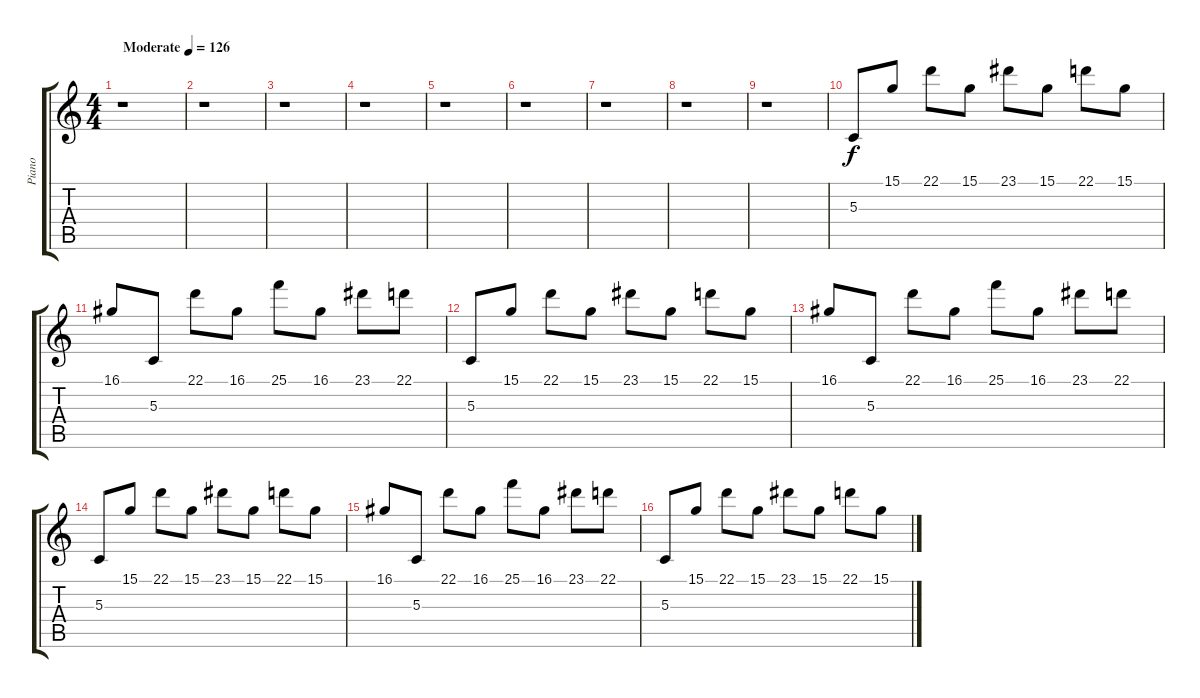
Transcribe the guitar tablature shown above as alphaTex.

\track ("Piano" "Piano") {instrument brightacousticpiano}
\staff {score tabs}
\tuning (E4 B3 G3 D3 A2 E2) {hide}
\ts (4 4)
\tempo (126 "Moderate")
\clef g2
\ks c
r.1{dy f instrument brightacousticpiano} |
r.1 |
r.1 |
r.1 |
r.1 |
r.1 |
r.1 |
r.1 |
r.1 |
5.3.8 15.1.8 22.1.8 15.1.8 23.1.8 15.1.8 22.1.8 15.1.8 |
16.1.8 5.3.8 22.1.8 16.1.8 25.1.8 16.1.8 23.1.8 22.1.8 |
5.3.8 15.1.8 22.1.8 15.1.8 23.1.8 15.1.8 22.1.8 15.1.8 |
16.1.8 5.3.8 22.1.8 16.1.8 25.1.8 16.1.8 23.1.8 22.1.8 |
5.3.8 15.1.8 22.1.8 15.1.8 23.1.8 15.1.8 22.1.8 15.1.8 |
16.1.8 5.3.8 22.1.8 16.1.8 25.1.8 16.1.8 23.1.8 22.1.8 |
5.3.8 15.1.8 22.1.8 15.1.8 23.1.8 15.1.8 22.1.8 15.1.8
